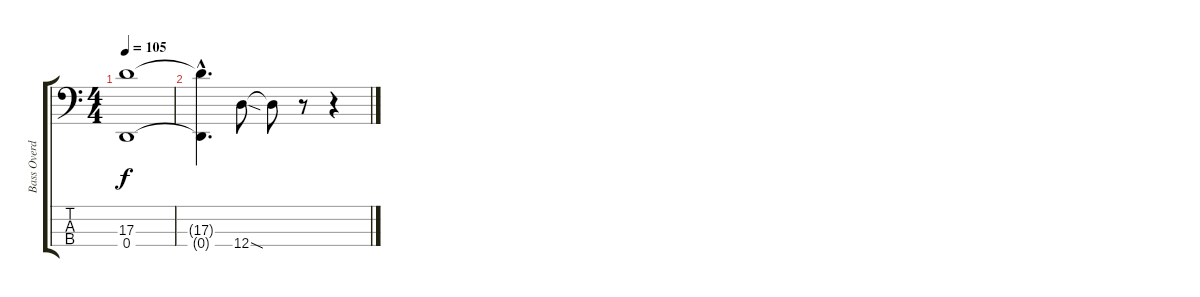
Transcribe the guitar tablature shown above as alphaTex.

\track ("Bass Overdrive" "Bass Overd") {instrument overdrivenguitar}
\staff {score tabs}
\tuning (G2 D2 A1 D1) {hide}
\ts (4 4)
\tempo 105
\clef f4
\ks c
(17.3{t} 0.4{t}).1{dy f} |
(17.3{hac t} 0.4{hac t}).4{d} 12.4{sod}.8 12.4{t}.8 r.8 r.4
